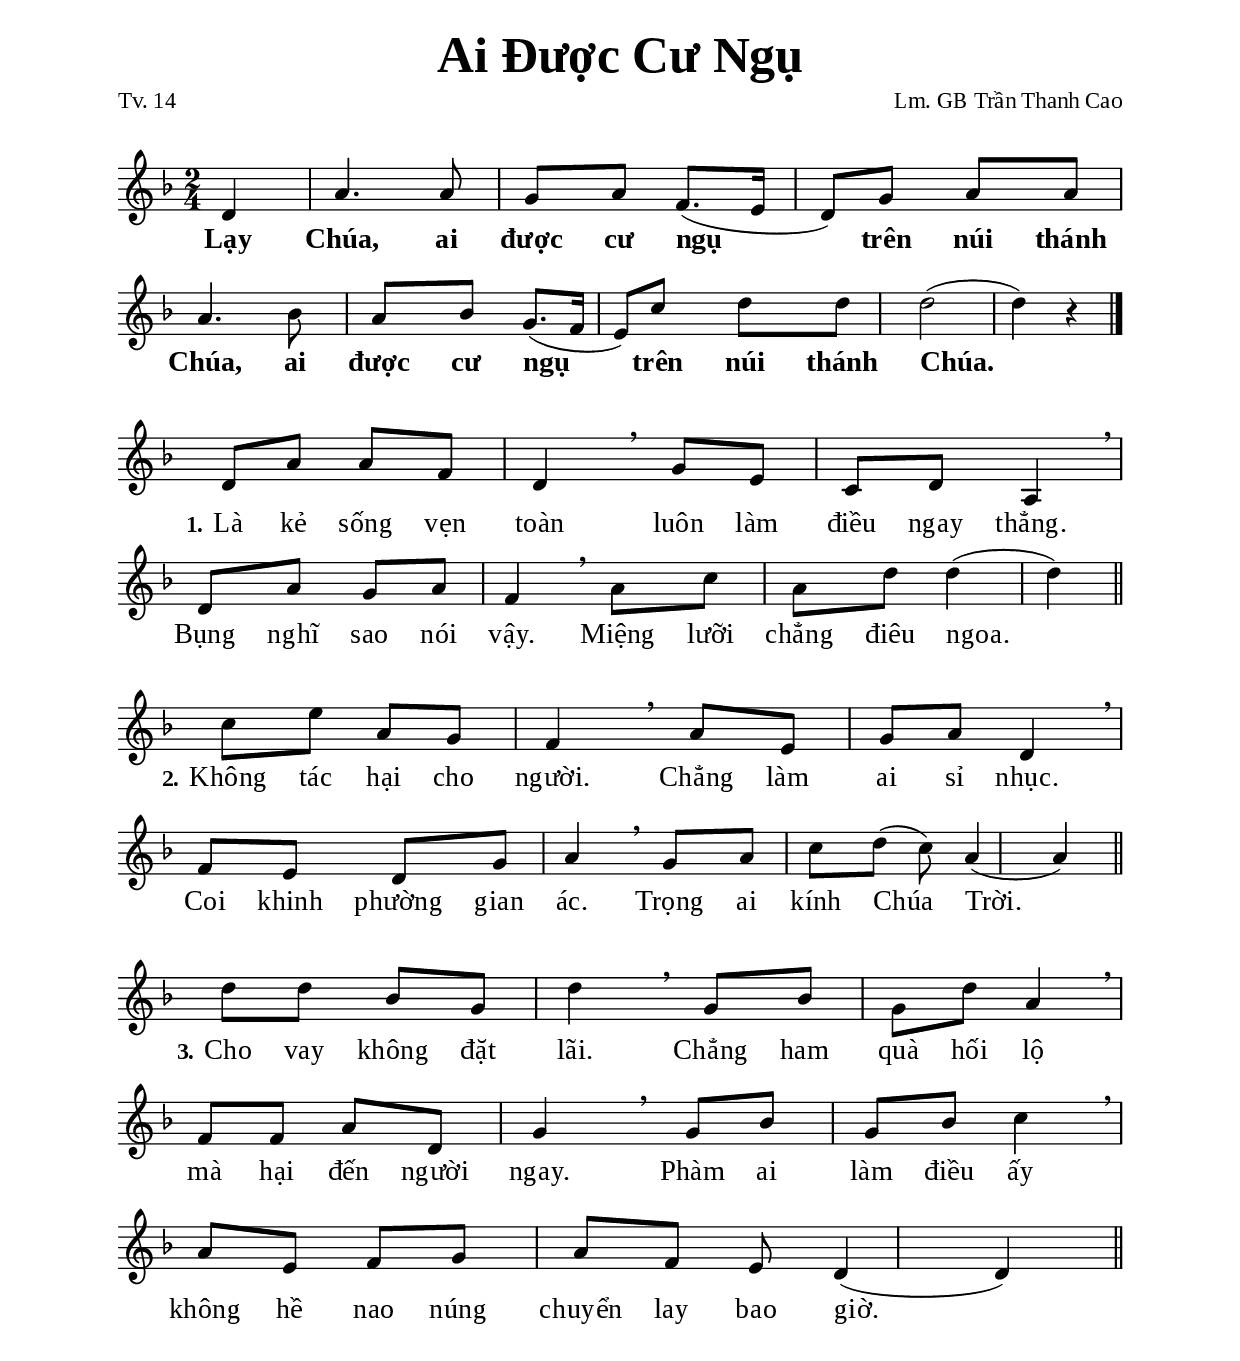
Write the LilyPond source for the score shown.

% Cài đặt chung
\version "2.22.1"
\include "english.ly"

\header {
  title = \markup { \fontsize #3 "Ai Được Cư Ngụ" }
  poet = "Tv. 14"
  composer = "Lm. GB Trần Thanh Cao"
  arranger = " "
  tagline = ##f
}

\paper {
  #(set-paper-size "a4")
  top-margin = 10\mm
  bottom-margin = 10\mm
  left-margin = 20\mm
  right-margin = 20\mm
  indent = #0
  #(define fonts
    (make-pango-font-tree
      "Liberation Serif"
      "Liberation Serif"
      "Liberation Serif"
      (/ 20 20)))
  page-count = #1
}

% Nhạc điệp khúc
nhacDiepKhuc= \relative c' {
  \partial 4 d4 |
  a'4. a8 |
  g a f8. (e16 |
  d8) g a a |
  a4. bf8 |
  a bf g8. (f16 |
  e8) c' d d |
  d2 ( |
  d4) r \bar "|."
}

% Nhạc phiên khúc
nhacPhienKhucMot = \relative c' {
  d8 a' a f d4 \breathe
  g8 e c d a4 \breathe
  d8 a' g a f4 \breathe
  a8 c a d d4 (d) \bar "||"
}

nhacPhienKhucHai = \relative c'' {
  c8 e a, g f4 \breathe
  a8 e g a d,4 \breathe
  f8 e d g a4 \breathe
  g8 a c d (c) a4 (a) \bar "||"
}

nhacPhienKhucBa = \relative c'' {
  d8 d bf g d'4 \breathe
  g,8 bf g d' a4 \breathe
  f8 f a d, g4 \breathe
  g8 bf g bf c4 \breathe
  a8 e f g a f e d4 (d) \bar "||"
}

% Lời điệp khúc
loiDiepKhuc = \lyricmode {
  Lạy Chúa, ai được cư ngụ trên núi thánh Chúa,
  ai được cư ngụ trên núi thánh Chúa.
}

% Lời phiên khúc
loiPhienKhucMot = \lyricmode {
  \set stanza = #"1."
  Là kẻ sống vẹn toàn luôn làm điều ngay thẳng.
  Bụng nghĩ sao nói vậy.
  Miệng lưỡi chẳng điêu ngoa.
}

loiPhienKhucHai = \lyricmode {
  \set stanza = #"2."
  Không tác hại cho người.
  Chẳng làm ai sỉ nhục.
  Coi khinh phường gian ác.
  Trọng ai kính Chúa Trời.
}

loiPhienKhucBa = \lyricmode {
  \set stanza = #"3."
  Cho vay không đặt lãi.
  Chẳng ham quà hối lộ mà hại đến người ngay.
  Phàm ai làm điều ấy không hề nao núng chuyển lay bao giờ.
}

% Dàn trang
\score {
  \new ChoirStaff <<
    \new Staff = diepKhuc \with {
        \consists "Merge_rests_engraver"
        %\magnifyStaff #(magstep +1)
      }
      <<
      \new Voice = beSop {
        \key f \major \time 2/4 \stemNeutral \nhacDiepKhuc
      }
    >>
    \new Lyrics \lyricsto beSop \loiDiepKhuc
  >>
  \layout {
    \override Lyrics.LyricText.font-series = #'bold
    \override Lyrics.LyricText.font-size = #+2
    \override Lyrics.LyricSpace.minimum-distance = #4.0
    \override Score.BarNumber.break-visibility = ##(#f #f #f)
    \override Score.SpacingSpanner.uniform-stretching = ##t
  }
}

\score {
  \new ChoirStaff <<
    \new Staff = phienKhuc \with {
        %\magnifyStaff #(magstep +1)
      }
      <<
      \new Voice = beSop {
        \key f \major \time 2/4 \nhacPhienKhucMot
      }
    >>
    \new Lyrics \lyricsto beSop \loiPhienKhucMot
  >>
  \layout {
    \override Staff.TimeSignature.transparent = ##t
    \override Lyrics.LyricText.font-size = #+2
    \override Lyrics.LyricSpace.minimum-distance = #3.0
    \override Score.BarNumber.break-visibility = ##(#f #f #f)
    \override Score.SpacingSpanner.uniform-stretching = ##t
    \set Score.barAlways = ##t
    \set Score.defaultBarType = ""
  }
}

\score {
  \new ChoirStaff <<
    \new Staff = phienKhuc \with {
        %\magnifyStaff #(magstep +1)
      }
      <<
      \new Voice = beSop {
        \key f \major \time 2/4 \nhacPhienKhucHai
      }
    >>
    \new Lyrics \lyricsto beSop \loiPhienKhucHai
  >>
  \layout {
    \override Staff.TimeSignature.transparent = ##t
    \override Lyrics.LyricText.font-size = #+2
    \override Lyrics.LyricSpace.minimum-distance = #3.0
    \override Score.BarNumber.break-visibility = ##(#f #f #f)
    \override Score.SpacingSpanner.uniform-stretching = ##t
    \set Score.barAlways = ##t
    \set Score.defaultBarType = ""
  }
}

\score {
  \new ChoirStaff <<
    \new Staff = phienKhuc \with {
        %\magnifyStaff #(magstep +1)
      }
      <<
      \new Voice = beSop {
        \key f \major \time 2/4 \nhacPhienKhucBa
      }
    >>
    \new Lyrics \lyricsto beSop \loiPhienKhucBa
  >>
  \layout {
    \override Staff.TimeSignature.transparent = ##t
    \override Lyrics.LyricText.font-size = #+2
    \override Lyrics.LyricSpace.minimum-distance = #3.0
    \override Score.BarNumber.break-visibility = ##(#f #f #f)
    \override Score.SpacingSpanner.uniform-stretching = ##t
    \set Score.barAlways = ##t
    \set Score.defaultBarType = ""
  }
}
